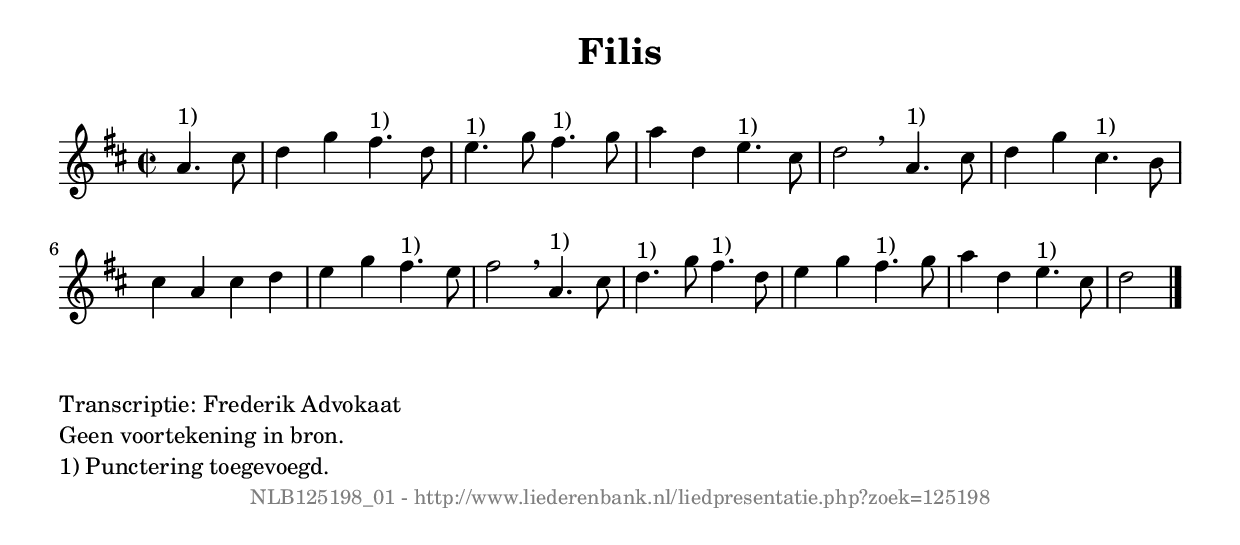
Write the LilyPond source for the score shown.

%
% produced by wce2krn 1.64 (7 June 2014)
%
\version"2.16"
#(append! paper-alist '(("long" . (cons (* 210 mm) (* 2000 mm)))))
#(set-default-paper-size "long")
sb = {\breathe}
mBreak = {\breathe }
bBreak = {\breathe }
x = {\once\override NoteHead #'style = #'cross }
gl=\glissando
itime={\override Staff.TimeSignature #'stencil = ##f }
ficta = {\once\set suggestAccidentals = ##t}
fine = {\once\override Score.RehearsalMark #'self-alignment-X = #1 \mark \markup {\italic{Fine}}}
dc = {\once\override Score.RehearsalMark #'self-alignment-X = #1 \mark \markup {\italic{D.C.}}}
dcf = {\once\override Score.RehearsalMark #'self-alignment-X = #1 \mark \markup {\italic{D.C. al Fine}}}
dcc = {\once\override Score.RehearsalMark #'self-alignment-X = #1 \mark \markup {\italic{D.C. al Coda}}}
ds = {\once\override Score.RehearsalMark #'self-alignment-X = #1 \mark \markup {\italic{D.S.}}}
dsf = {\once\override Score.RehearsalMark #'self-alignment-X = #1 \mark \markup {\italic{D.S. al Fine}}}
dsc = {\once\override Score.RehearsalMark #'self-alignment-X = #1 \mark \markup {\italic{D.S. al Coda}}}
pv = {\set Score.repeatCommands = #'((volta "1"))}
sv = {\set Score.repeatCommands = #'((volta "2"))}
tv = {\set Score.repeatCommands = #'((volta "3"))}
qv = {\set Score.repeatCommands = #'((volta "4"))}
xv = {\set Score.repeatCommands = #'((volta #f))}
\header{ tagline = ""
title = "Filis"
}
\score {{
\key d \major
\relative g'
{
\set melismaBusyProperties = #'()
\partial 32*16
\time 2/2
\tempo 4=120
\override Score.MetronomeMark #'transparent = ##t
\override Score.RehearsalMark #'break-visibility = #(vector #t #t #f)
a4.^"1)" cis8 | d4 g fis4.^"1)" d8 e4.^"1)" g8 fis4.^"1)" g8 a4 d, e4.^"1)" cis8 d2 \bar ":|" \bBreak
a4.^"1)" cis8 | d4 g cis,4.^"1)" b8 cis4 a cis d e g fis4.^"1)" e8 fis2 \mBreak
a,4.^"1)" cis8 | d4.^"1)" g8 fis4.^"1)" d8 e4 g fis4.^"1)" g8 a4 d, e4.^"1)" cis8 d2 \bar "|."
 }}
 \midi { }
 \layout {
            indent = 0.0\cm
}
}
\markup { \wordwrap-string #" 
Transcriptie: Frederik Advokaat

Geen voortekening in bron.

1) Punctering toegevoegd.
"}
\markup { \vspace #0 } \markup { \with-color #grey \fill-line { \center-column { \smaller "NLB125198_01 - http://www.liederenbank.nl/liedpresentatie.php?zoek=125198" } } }
